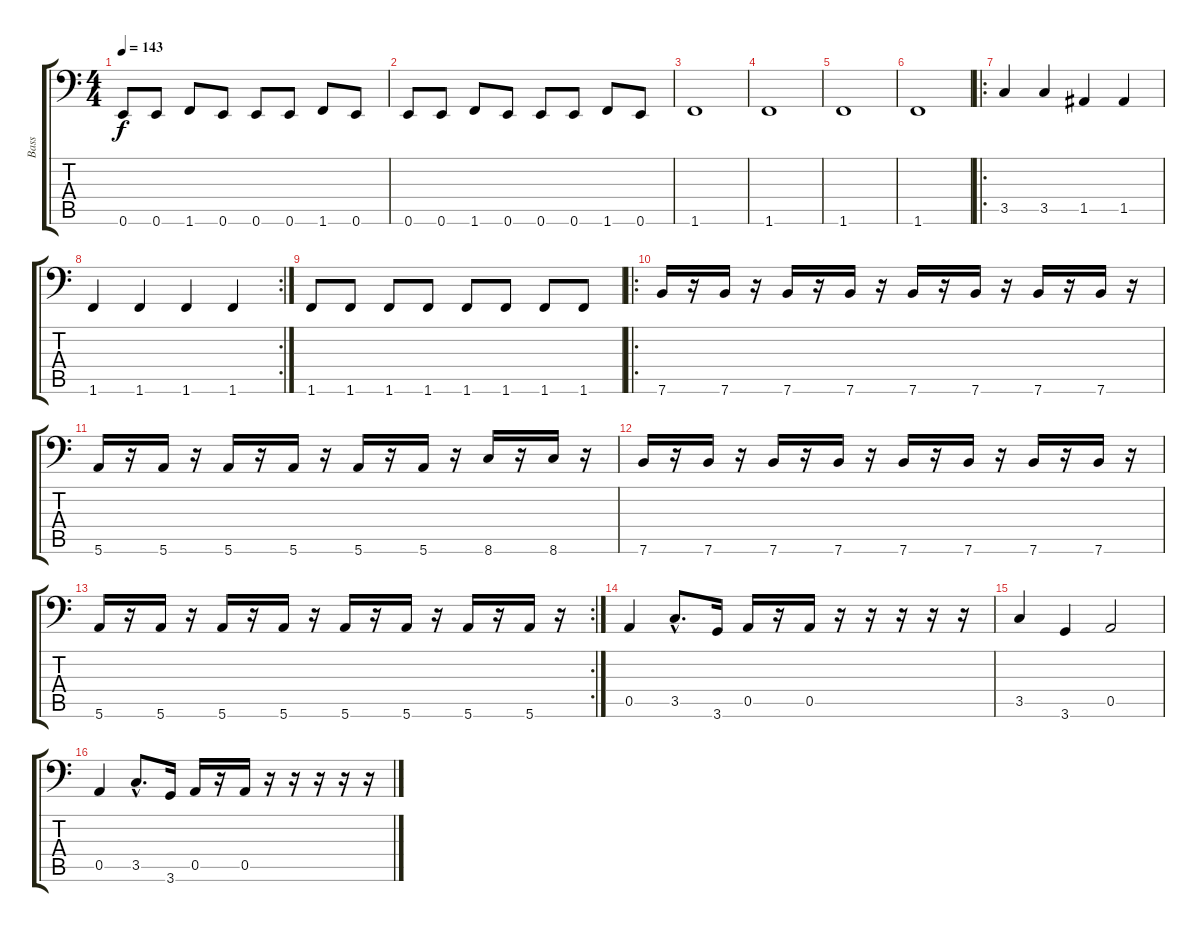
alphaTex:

\track ("Bass" "Bass") {instrument electricbasspick}
\staff {score tabs}
\tuning (E3 B2 G2 D2 A1 E1) {hide}
\ts (4 4)
\tempo 143
\clef f4
\ks c
0.6.8{dy f} 0.6.8 1.6.8 0.6.8 0.6.8 0.6.8 1.6.8 0.6.8 |
0.6.8 0.6.8 1.6.8 0.6.8 0.6.8 0.6.8 1.6.8 0.6.8 |
1.6.1 |
1.6.1 |
1.6.1 |
1.6.1 |
\ro
3.5.4 3.5.4 1.5.4 1.5.4 |
\rc 2
1.6.4 1.6.4 1.6.4 1.6.4 |
1.6.8 1.6.8 1.6.8 1.6.8 1.6.8 1.6.8 1.6.8 1.6.8 |
\ro
7.6.16 r.16 7.6.16 r.16 7.6.16 r.16 7.6.16 r.16 7.6.16 r.16 7.6.16 r.16 7.6.16 r.16 7.6.16 r.16 |
5.6.16 r.16 5.6.16 r.16 5.6.16 r.16 5.6.16 r.16 5.6.16 r.16 5.6.16 r.16 8.6.16 r.16 8.6.16 r.16 |
7.6.16 r.16 7.6.16 r.16 7.6.16 r.16 7.6.16 r.16 7.6.16 r.16 7.6.16 r.16 7.6.16 r.16 7.6.16 r.16 |
\rc 2
5.6.16 r.16 5.6.16 r.16 5.6.16 r.16 5.6.16 r.16 5.6.16 r.16 5.6.16 r.16 5.6.16 r.16 5.6.16 r.16 |
0.5.4 3.5{hac}.8{d} 3.6.16 0.5.16 r.16 0.5.16 r.16 r.16 r.16 r.16 r.16 |
3.5.4 3.6.4 0.5.2 |
0.5.4 3.5{hac}.8{d} 3.6.16 0.5.16 r.16 0.5.16 r.16 r.16 r.16 r.16 r.16
